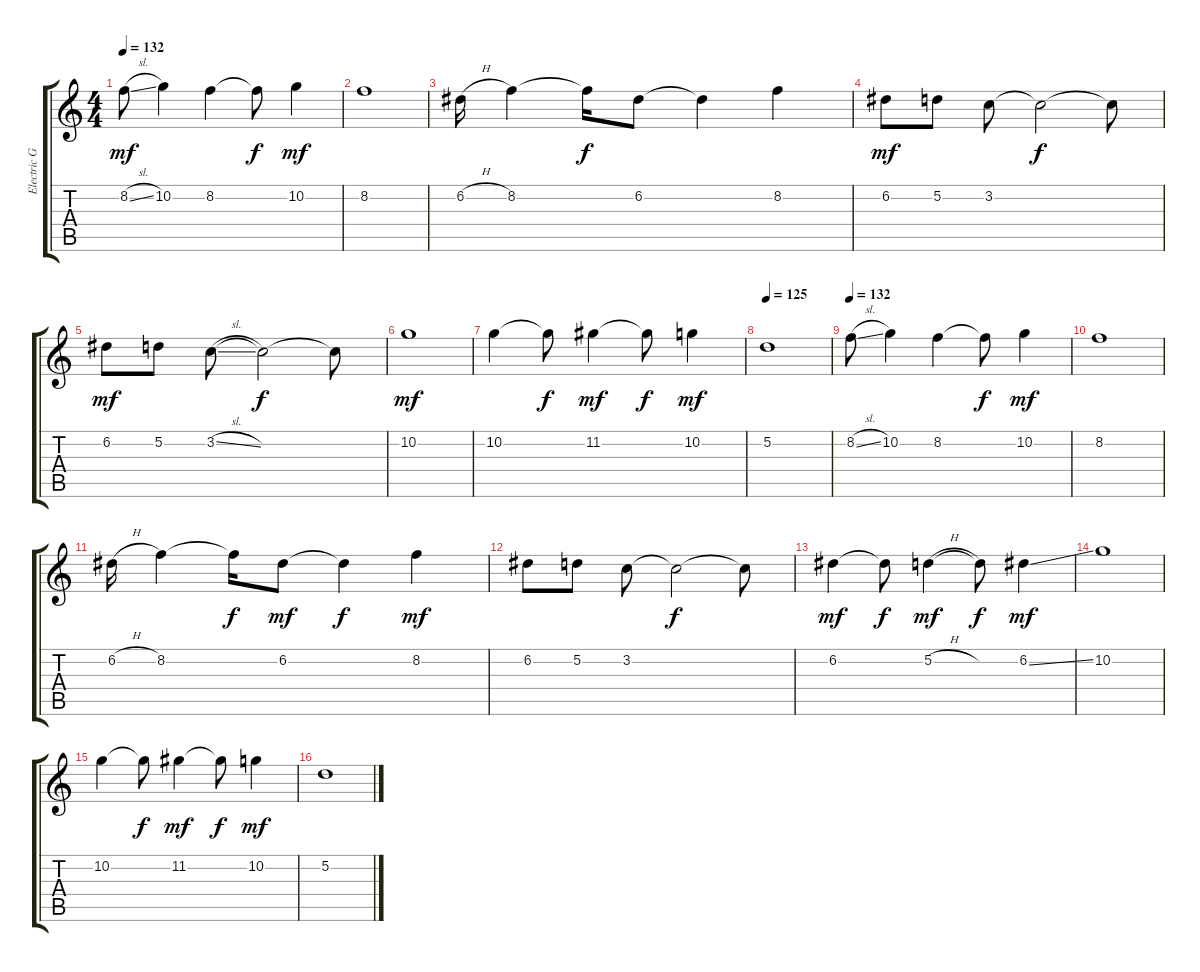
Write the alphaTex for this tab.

\track ("Electric Guitar (Ending)" "Electric G") {instrument distortionguitar}
\staff {score tabs}
\tuning (D4 A3 F3 C3 G2 D2) {hide}
\ts (4 4)
\tempo 132
\clef g2
\ks c
8.2{sl}.8{dy mf volume 8} 10.2.4 8.2.4 8.2{t}.8{dy f} 10.2.4{dy mf} |
8.2.1 |
6.2{h}.16 8.2.4 8.2{t}.16{dy f} 6.2.8 6.2{t}.4 8.2.4 |
6.2.8{dy mf} 5.2.8 3.2.8 3.2{t}.2{dy f} 3.2{t}.8 |
6.2.8{dy mf} 5.2.8 3.2{sl}.8 3.2{t}.2{dy f} 3.2{t}.8 |
10.2.1{dy mf} |
10.2.4 10.2{t}.8{dy f} 11.2.4{dy mf} 11.2{t}.8{dy f} 10.2.4{dy mf} |
\tempo 125
5.2.1 |
\tempo 132
8.2{sl}.8 10.2.4 8.2.4 8.2{t}.8{dy f} 10.2.4{dy mf} |
8.2.1 |
6.2{h}.16 8.2.4 8.2{t}.16{dy f} 6.2.8{dy mf} 6.2{t}.4{dy f} 8.2.4{dy mf} |
6.2.8 5.2.8 3.2.8 3.2{t}.2{dy f} 3.2{t}.8 |
6.2.4{dy mf} 6.2{t}.8{dy f} 5.2{h}.4{dy mf} 5.2{t}.8{dy f} 6.2{ss}.4{dy mf} |
10.2.1 |
10.2.4 10.2{t}.8{dy f} 11.2.4{dy mf} 11.2{t}.8{dy f} 10.2.4{dy mf} |
5.2.1
